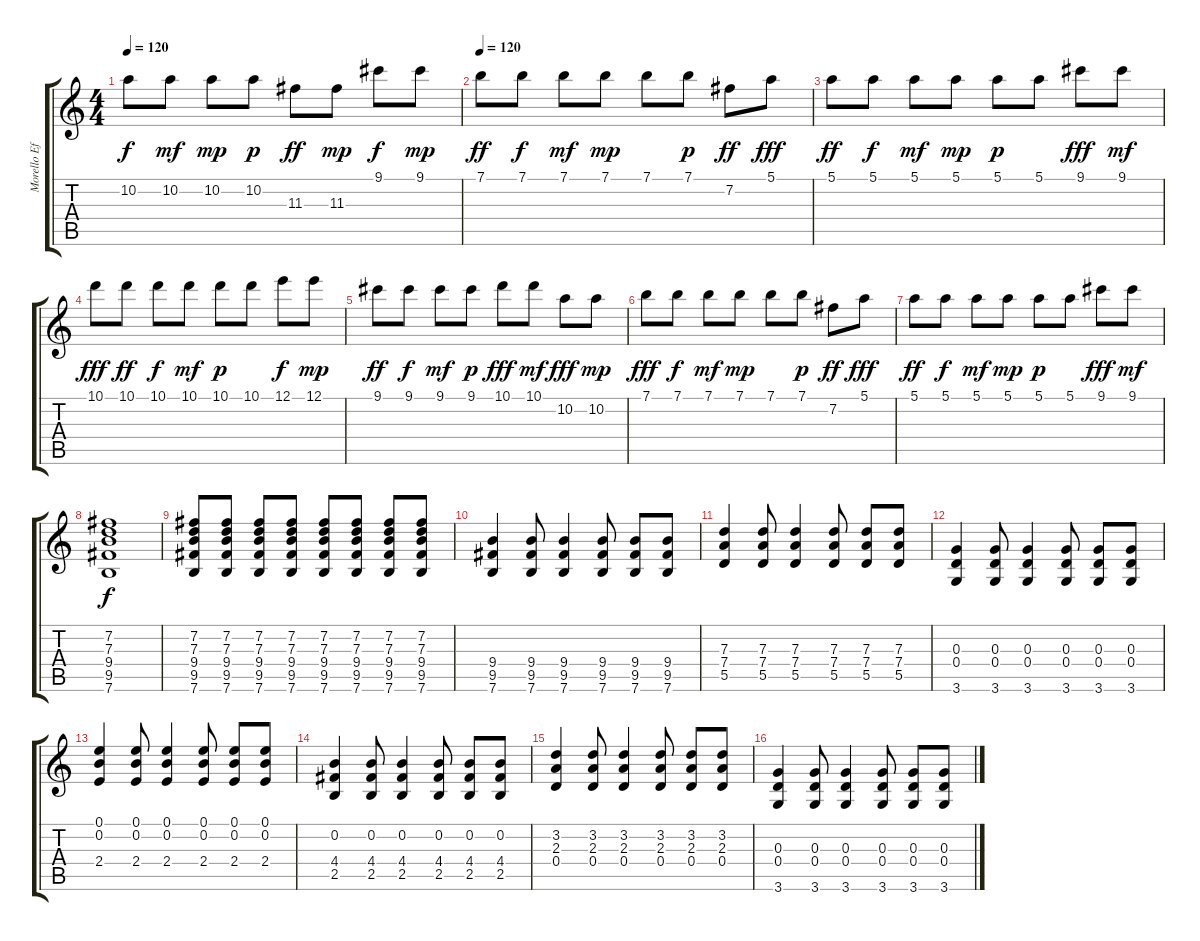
\track ("Morello Effects" "Morello Ef") {instrument electricguitarclean}
\staff {score tabs}
\tuning (E4 B3 G3 D3 A2 E2) {hide}
\ts (4 4)
\tempo 120
\clef g2
\ks c
10.2.8{dy f} 10.2.8{dy mf} 10.2.8{dy mp} 10.2.8{dy p} 11.3.8{dy ff} 11.3.8{dy mp} 9.1.8{dy f} 9.1.8{dy mp} |
\tempo 120
7.1.8{dy ff} 7.1.8{dy f} 7.1.8{dy mf} 7.1.8{dy mp} 7.1.8 7.1.8{dy p} 7.2.8{dy ff} 5.1.8{dy fff} |
5.1.8{dy ff} 5.1.8{dy f} 5.1.8{dy mf} 5.1.8{dy mp} 5.1.8{dy p} 5.1.8 9.1.8{dy fff} 9.1.8{dy mf} |
10.1.8{dy fff} 10.1.8{dy ff} 10.1.8{dy f} 10.1.8{dy mf} 10.1.8{dy p} 10.1.8 12.1.8{dy f} 12.1.8{dy mp} |
9.1.8{dy ff} 9.1.8{dy f} 9.1.8{dy mf} 9.1.8{dy p} 10.1.8{dy fff} 10.1.8{dy mf} 10.2.8{dy fff} 10.2.8{dy mp} |
7.1.8{dy fff} 7.1.8{dy f} 7.1.8{dy mf} 7.1.8{dy mp} 7.1.8 7.1.8{dy p} 7.2.8{dy ff} 5.1.8{dy fff} |
5.1.8{dy ff} 5.1.8{dy f} 5.1.8{dy mf} 5.1.8{dy mp} 5.1.8{dy p} 5.1.8 9.1.8{dy fff} 9.1.8{dy mf} |
(7.2 7.3 9.4 9.5 7.6).1{dy f volume 12 instrument distortionguitar} |
(7.2 7.3 9.4 9.5 7.6).8 (7.2 7.3 9.4 9.5 7.6).8 (7.2 7.3 9.4 9.5 7.6).8 (7.2 7.3 9.4 9.5 7.6).8 (7.2 7.3 9.4 9.5 7.6).8 (7.2 7.3 9.4 9.5 7.6).8 (7.2 7.3 9.4 9.5 7.6).8 (7.2 7.3 9.4 9.5 7.6).8 |
(9.4 9.5 7.6).4{instrument distortionguitar} (9.4 9.5 7.6).8 (9.4 9.5 7.6).4 (9.4 9.5 7.6).8 (9.4 9.5 7.6).8 (9.4 9.5 7.6).8 |
(7.3 7.4 5.5).4 (7.3 7.4 5.5).8 (7.3 7.4 5.5).4 (7.3 7.4 5.5).8 (7.3 7.4 5.5).8 (7.3 7.4 5.5).8 |
(0.3 0.4 3.6).4 (0.3 0.4 3.6).8 (0.3 0.4 3.6).4 (0.3 0.4 3.6).8 (0.3 0.4 3.6).8 (0.3 0.4 3.6).8 |
(0.1 0.2 2.4).4 (0.1 0.2 2.4).8 (0.1 0.2 2.4).4 (0.1 0.2 2.4).8 (0.1 0.2 2.4).8 (0.1 0.2 2.4).8 |
(0.2 4.4 2.5).4 (0.2 4.4 2.5).8 (0.2 4.4 2.5).4 (0.2 4.4 2.5).8 (0.2 4.4 2.5).8 (0.2 4.4 2.5).8 |
(3.2 2.3 0.4).4 (3.2 2.3 0.4).8 (3.2 2.3 0.4).4 (3.2 2.3 0.4).8 (3.2 2.3 0.4).8 (3.2 2.3 0.4).8 |
(0.3 0.4 3.6).4 (0.3 0.4 3.6).8 (0.3 0.4 3.6).4 (0.3 0.4 3.6).8 (0.3 0.4 3.6).8 (0.3 0.4 3.6).8
